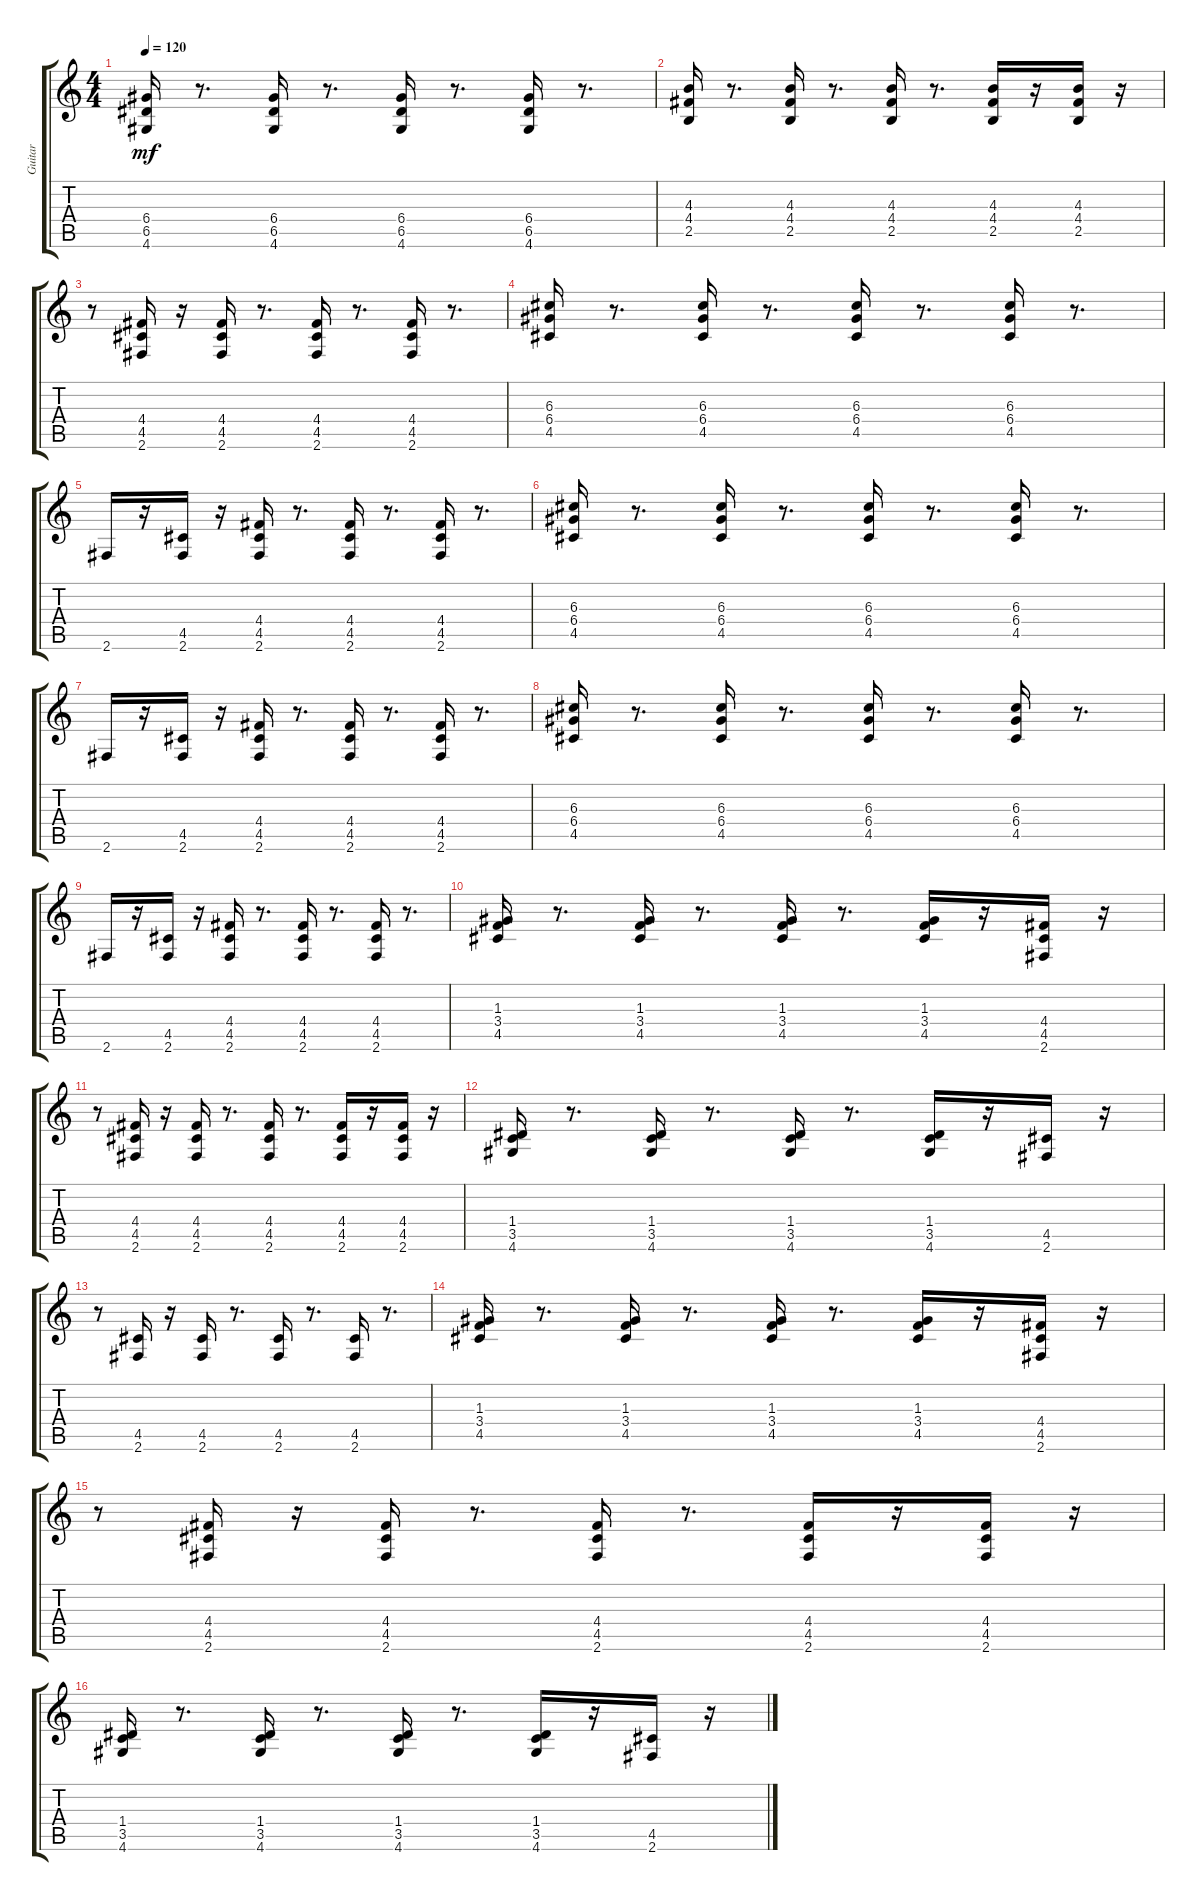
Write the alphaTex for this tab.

\track ("Guitar" "Guitar") {instrument acousticguitarsteel}
\staff {score tabs}
\tuning (E4 B3 G3 D3 A2 E2) {hide}
\ts (4 4)
\tempo 120
\clef g2
\ks c
(6.4 6.5 4.6).16{dy mf} r.8{d} (6.4 6.5 4.6).16 r.8{d} (6.4 6.5 4.6).16 r.8{d} (6.4 6.5 4.6).16 r.8{d} |
(4.3 4.4 2.5).16 r.8{d} (4.3 4.4 2.5).16 r.8{d} (4.3 4.4 2.5).16 r.8{d} (4.3 4.4 2.5).16 r.16 (4.3 4.4 2.5).16 r.16 |
r.8 (4.4 4.5 2.6).16 r.16 (4.4 4.5 2.6).16 r.8{d} (4.4 4.5 2.6).16 r.8{d} (4.4 4.5 2.6).16 r.8{d} |
(6.3 6.4 4.5).16 r.8{d} (6.3 6.4 4.5).16 r.8{d} (6.3 6.4 4.5).16 r.8{d} (6.3 6.4 4.5).16 r.8{d} |
2.6.16 r.16 (4.5 2.6).16 r.16 (4.4 4.5 2.6).16 r.8{d} (4.4 4.5 2.6).16 r.8{d} (4.4 4.5 2.6).16 r.8{d} |
(6.3 6.4 4.5).16 r.8{d} (6.3 6.4 4.5).16 r.8{d} (6.3 6.4 4.5).16 r.8{d} (6.3 6.4 4.5).16 r.8{d} |
2.6.16 r.16 (4.5 2.6).16 r.16 (4.4 4.5 2.6).16 r.8{d} (4.4 4.5 2.6).16 r.8{d} (4.4 4.5 2.6).16 r.8{d} |
(6.3 6.4 4.5).16 r.8{d} (6.3 6.4 4.5).16 r.8{d} (6.3 6.4 4.5).16 r.8{d} (6.3 6.4 4.5).16 r.8{d} |
2.6.16 r.16 (4.5 2.6).16 r.16 (4.4 4.5 2.6).16 r.8{d} (4.4 4.5 2.6).16 r.8{d} (4.4 4.5 2.6).16 r.8{d} |
(1.3 3.4 4.5).16 r.8{d} (1.3 3.4 4.5).16 r.8{d} (1.3 3.4 4.5).16 r.8{d} (1.3 3.4 4.5).16 r.16 (4.4 4.5 2.6).16 r.16 |
r.8 (4.4 4.5 2.6).16 r.16 (4.4 4.5 2.6).16 r.8{d} (4.4 4.5 2.6).16 r.8{d} (4.4 4.5 2.6).16 r.16 (4.4 4.5 2.6).16 r.16 |
(1.4 3.5 4.6).16 r.8{d} (1.4 3.5 4.6).16 r.8{d} (1.4 3.5 4.6).16 r.8{d} (1.4 3.5 4.6).16 r.16 (4.5 2.6).16 r.16 |
r.8 (4.5 2.6).16 r.16 (4.5 2.6).16 r.8{d} (4.5 2.6).16 r.8{d} (4.5 2.6).16 r.8{d} |
(1.3 3.4 4.5).16 r.8{d} (1.3 3.4 4.5).16 r.8{d} (1.3 3.4 4.5).16 r.8{d} (1.3 3.4 4.5).16 r.16 (4.4 4.5 2.6).16 r.16 |
r.8 (4.4 4.5 2.6).16 r.16 (4.4 4.5 2.6).16 r.8{d} (4.4 4.5 2.6).16 r.8{d} (4.4 4.5 2.6).16 r.16 (4.4 4.5 2.6).16 r.16 |
(1.4 3.5 4.6).16 r.8{d} (1.4 3.5 4.6).16 r.8{d} (1.4 3.5 4.6).16 r.8{d} (1.4 3.5 4.6).16 r.16 (4.5 2.6).16 r.16
